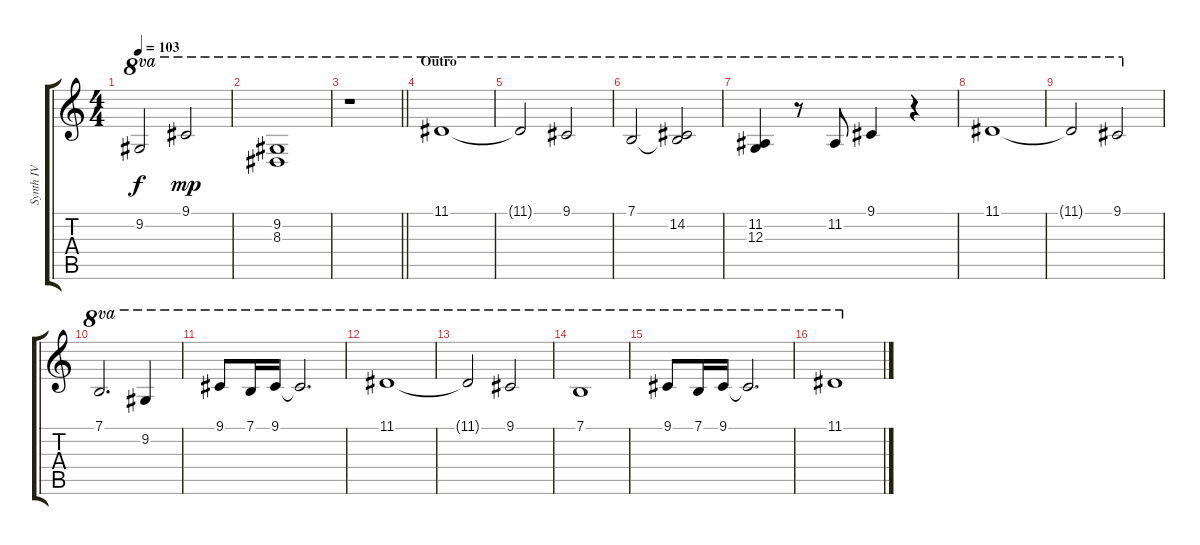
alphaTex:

\track ("Synth IV" "Synth IV") {instrument pad2warm}
\staff {score tabs}
\tuning (E4 B3 G3 D3 A2 E2) {hide}
\ts (4 4)
\tempo 103
\clef g2
\ks c
9.2{t}.2{ot 8va dy f} 9.1.2{ot 8va dy mp} |
(9.2 8.3).1{ot 8va} |
\barLineRight lightlight
r.1{ot 8va} |
\section ("" "Outro")
11.1.1{ot 8va} |
11.1{t}.2{ot 8va} 9.1.2{ot 8va} |
7.1.2{ot 8va} (7.1{t} 14.2).2{ot 8va} |
(11.2 12.3).4{ot 8va} r.8{ot 8va} 11.2.8{ot 8va} 9.1.4{ot 8va} r.4{ot 8va} |
11.1.1{ot 8va} |
11.1{t}.2{ot 8va} 9.1.2{ot 8va} |
7.1.2{d ot 8va} 9.2.4{ot 8va} |
9.1.8{ot 8va} 7.1.16{ot 8va} 9.1.16{ot 8va} 9.1{t}.2{d ot 8va} |
11.1.1{ot 8va} |
11.1{t}.2{ot 8va} 9.1.2{ot 8va} |
7.1.1{ot 8va} |
9.1.8{ot 8va} 7.1.16{ot 8va} 9.1.16{ot 8va} 9.1{t}.2{d ot 8va} |
11.1.1{ot 8va}
